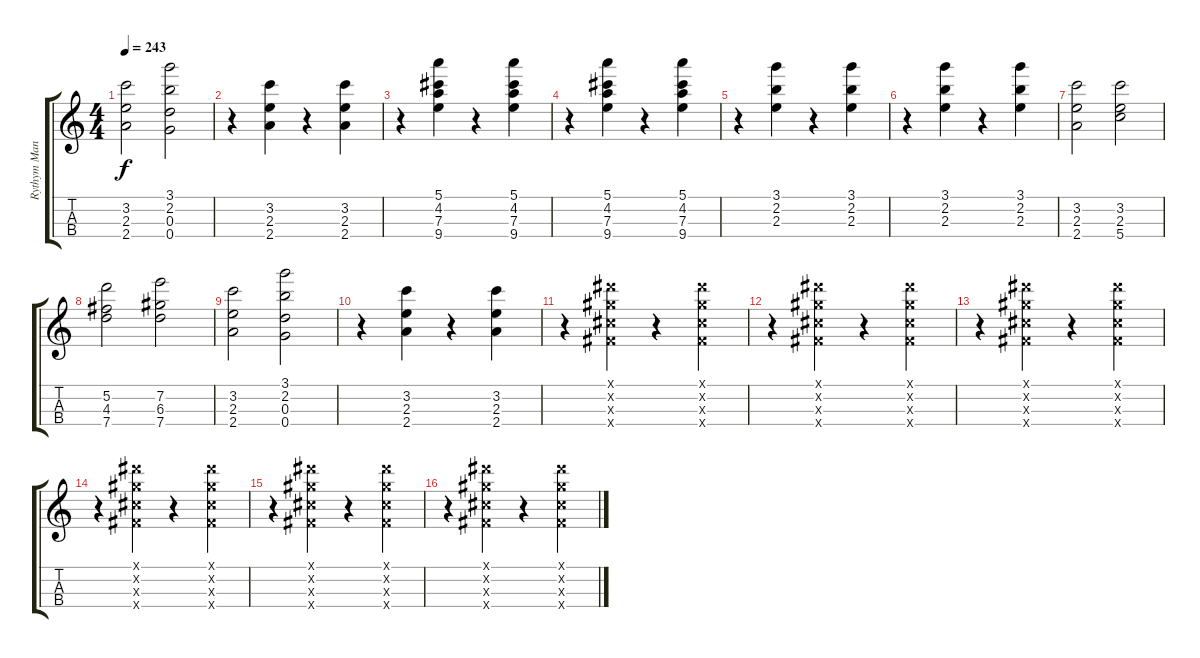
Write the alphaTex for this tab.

\track ("Rythym Mandolin" "Rythym Man") {instrument banjo}
\staff {score tabs}
\tuning (E5 A4 D4 G3) {hide}
\displaytranspose 12
\ts (4 4)
\tempo 243
\clef g2
\ks c
(3.2 2.3 2.4).2{dy f} (3.1 2.2 0.3 0.4).2 |
r.4 (3.2 2.3 2.4).4 r.4 (3.2 2.3 2.4).4 |
r.4 (5.1 4.2 7.3 9.4).4 r.4 (5.1 4.2 7.3 9.4).4 |
r.4 (5.1 4.2 7.3 9.4).4 r.4 (5.1 4.2 7.3 9.4).4 |
r.4 (3.1 2.2 2.3).4 r.4 (3.1 2.2 2.3).4 |
r.4 (3.1 2.2 2.3).4 r.4 (3.1 2.2 2.3).4 |
(3.2 2.3 2.4).2 (3.2 2.3 5.4).2 |
(5.2 4.3 7.4).2 (7.2 6.3 7.4).2 |
(3.2 2.3 2.4).2 (3.1 2.2 0.3 0.4).2 |
r.4 (3.2 2.3 2.4).4 r.4 (3.2 2.3 2.4).4 |
r.4 (-1.1{x} -1.2{x} -1.3{x} -1.4{x}).4 r.4 (-1.1{x} -1.2{x} -1.3{x} -1.4{x}).4 |
r.4 (-1.1{x} -1.2{x} -1.3{x} -1.4{x}).4 r.4 (-1.1{x} -1.2{x} -1.3{x} -1.4{x}).4 |
r.4 (-1.1{x} -1.2{x} -1.3{x} -1.4{x}).4 r.4 (-1.1{x} -1.2{x} -1.3{x} -1.4{x}).4 |
r.4 (-1.1{x} -1.2{x} -1.3{x} -1.4{x}).4 r.4 (-1.1{x} -1.2{x} -1.3{x} -1.4{x}).4 |
r.4 (-1.1{x} -1.2{x} -1.3{x} -1.4{x}).4 r.4 (-1.1{x} -1.2{x} -1.3{x} -1.4{x}).4 |
r.4 (-1.1{x} -1.2{x} -1.3{x} -1.4{x}).4 r.4 (-1.1{x} -1.2{x} -1.3{x} -1.4{x}).4
